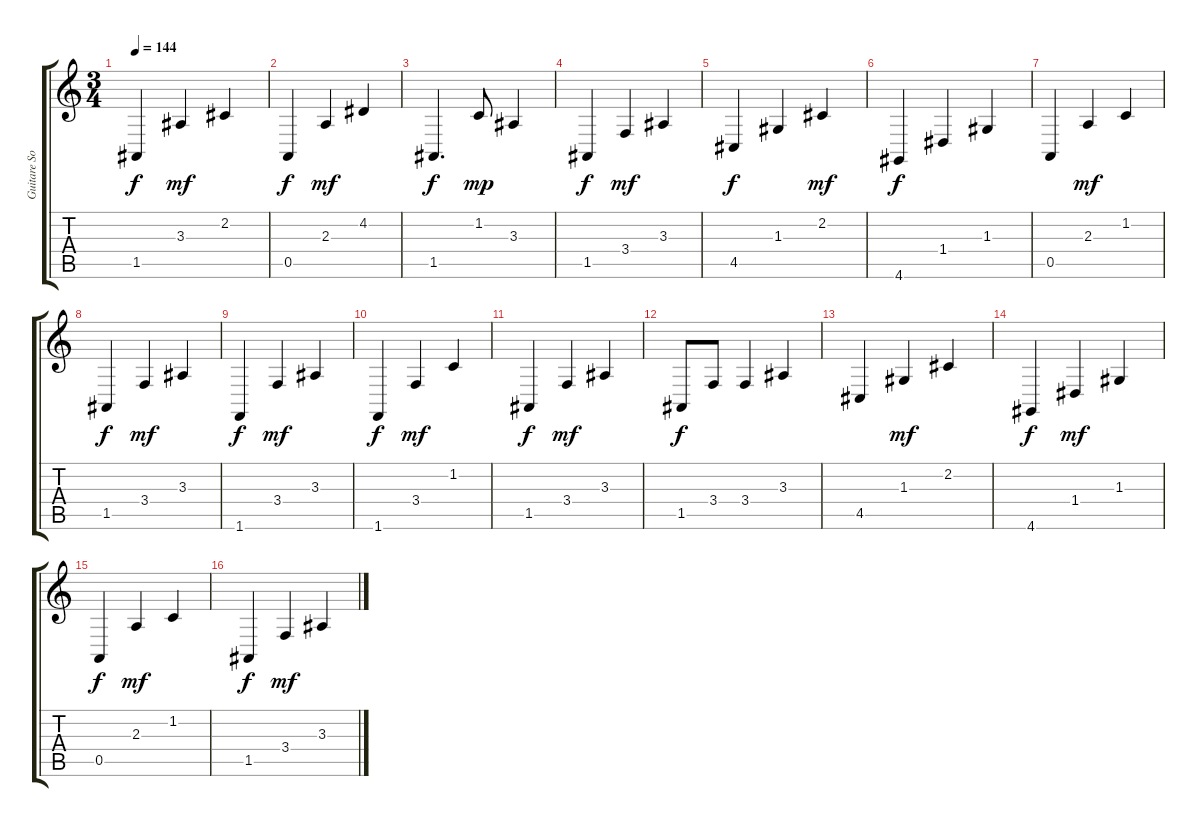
\track ("Guitare Solo" "Guitare So") {instrument harpsichord}
\staff {score tabs}
\tuning (E4 B3 G3 D3 A2 E2) {hide}
\ts (3 4)
\tempo 144
\clef g2
\ks c
1.5.4{dy f} 3.3.4{dy mf} 2.2.4 |
0.5.4{dy f} 2.3.4{dy mf} 4.2.4 |
1.5.4{d dy f} 1.2.8{dy mp} 3.3.4 |
1.5.4{dy f} 3.4.4{dy mf} 3.3.4 |
4.5.4{dy f} 1.3.4 2.2.4{dy mf} |
4.6.4{dy f} 1.4.4 1.3.4 |
0.5.4 2.3.4{dy mf} 1.2.4 |
1.5.4{dy f} 3.4.4{dy mf} 3.3.4 |
1.6.4{dy f} 3.4.4{dy mf} 3.3.4 |
1.6.4{dy f} 3.4.4{dy mf} 1.2.4 |
1.5.4{dy f} 3.4.4{dy mf} 3.3.4 |
1.5.8{dy f} 3.4.8 3.4.4 3.3.4 |
4.5.4 1.3.4{dy mf} 2.2.4 |
4.6.4{dy f} 1.4.4{dy mf} 1.3.4 |
0.5.4{dy f} 2.3.4{dy mf} 1.2.4 |
1.5.4{dy f} 3.4.4{dy mf} 3.3.4
